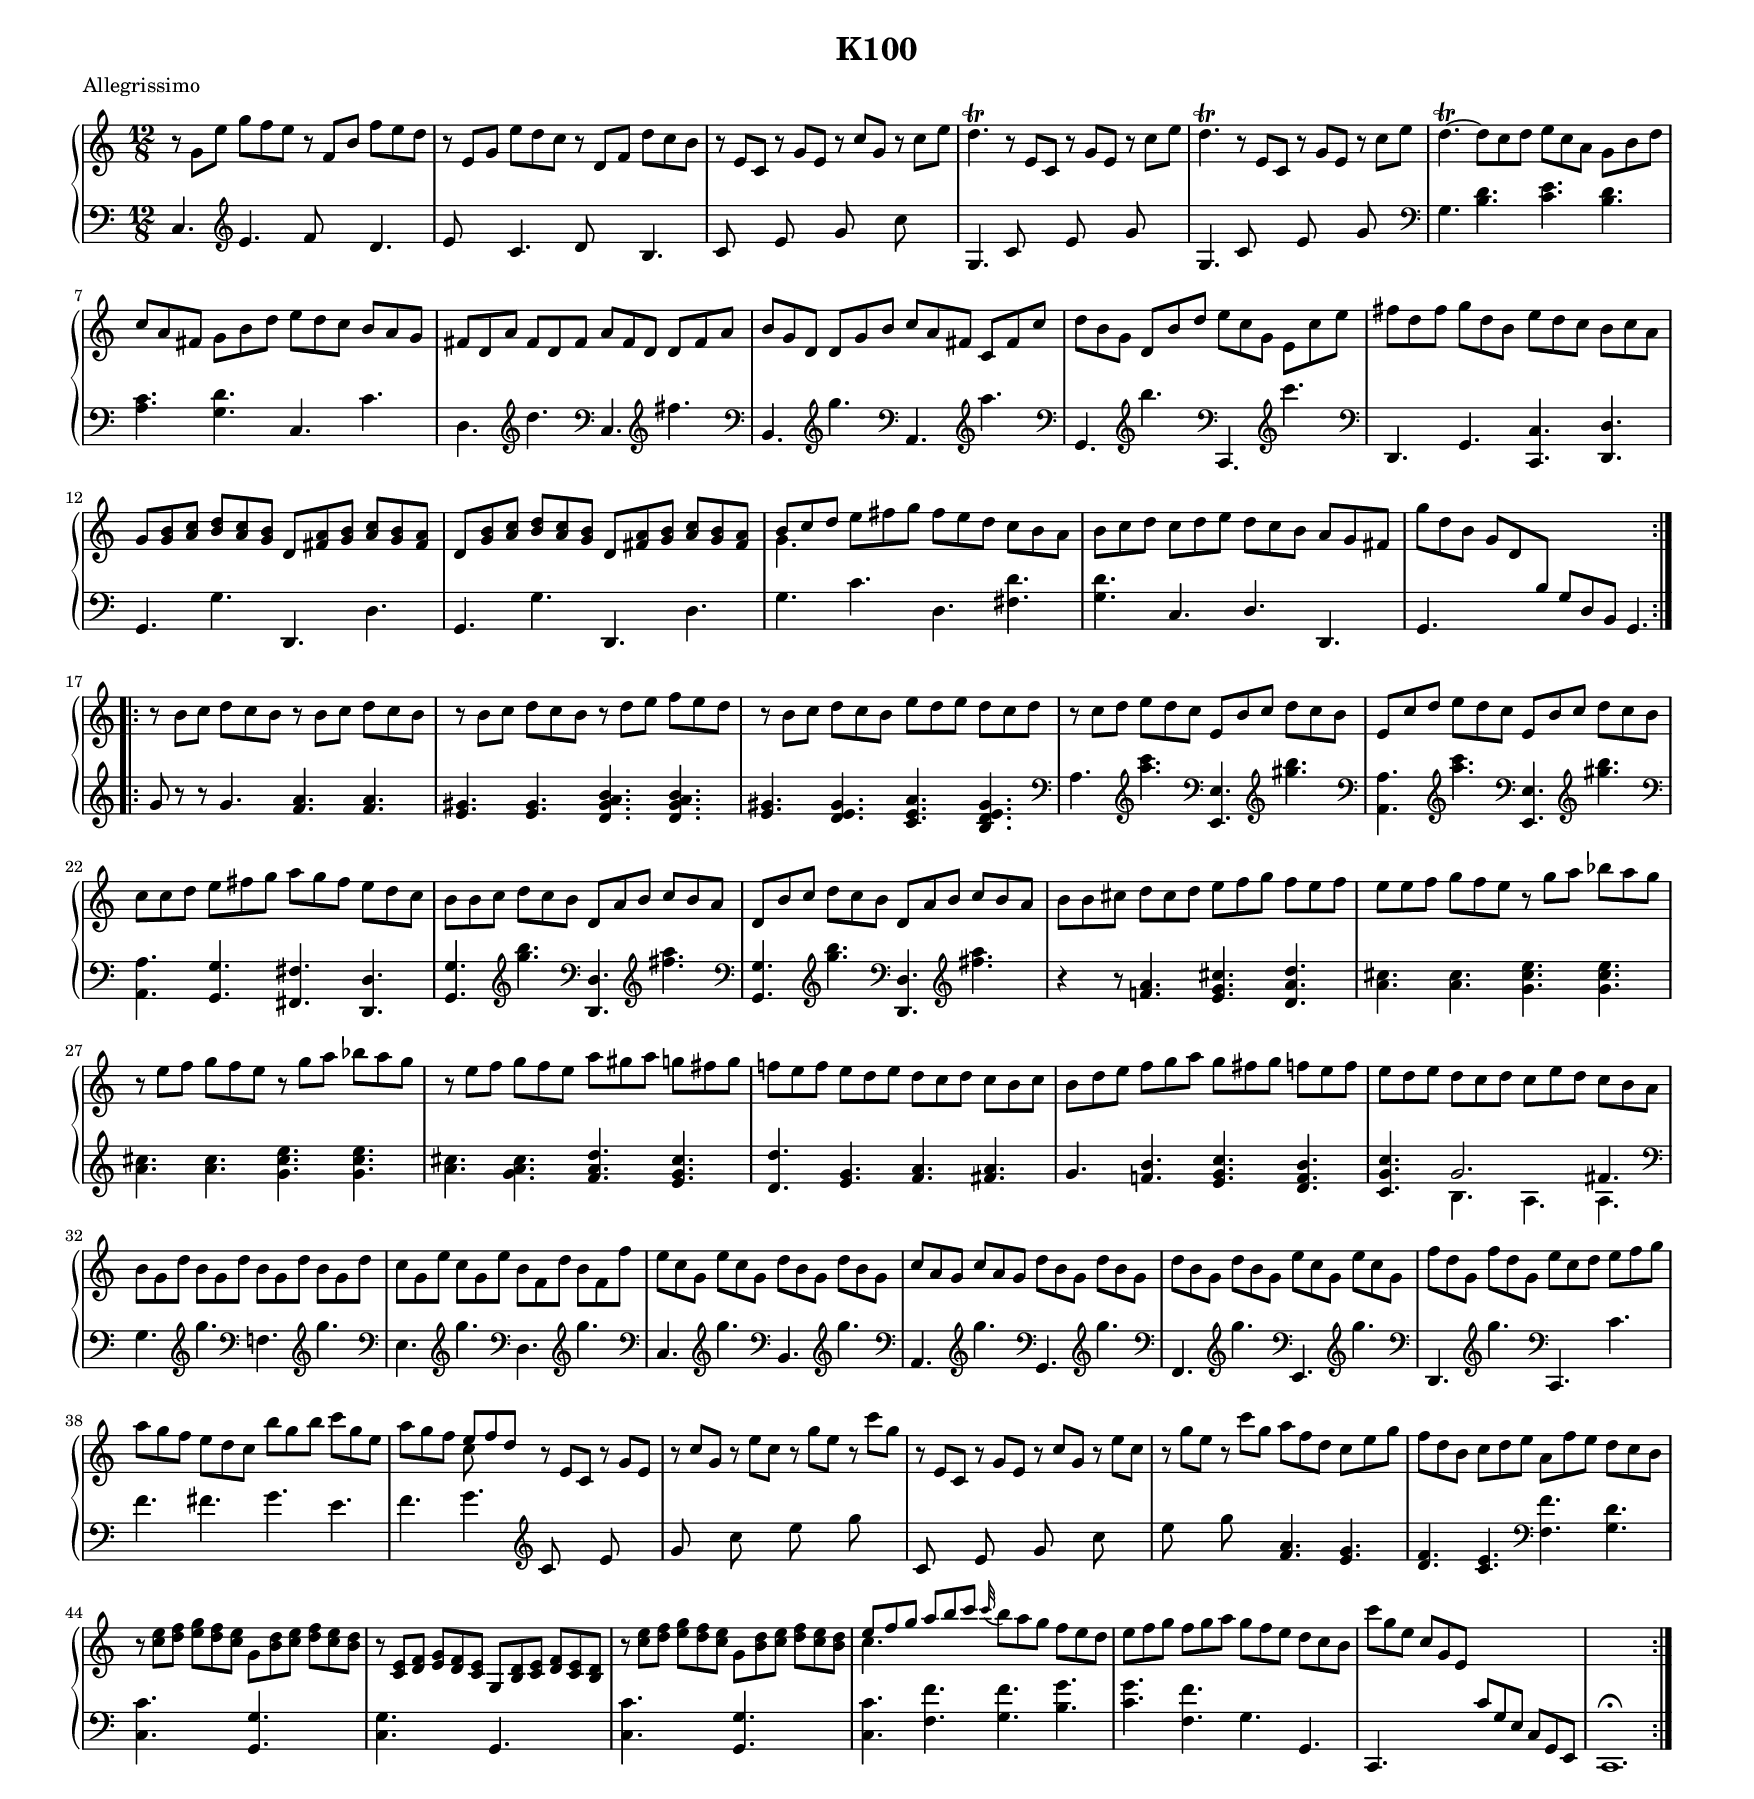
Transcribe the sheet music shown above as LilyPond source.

\version "2.18.2"

#(set-global-staff-size 17.7)

\paper {
  #(set-paper-size "a3")
  print-page-number = ##f
  between-system-padding = #0.1
  between-system-space = #0.1
  ragged-last-bottom = ##f
  ragged-bottom = ##f
  
  top-margin = 12 \cm
  bottom-margin = .3 \cm
}

breaks = {}

\version "2.18.2"

su = \stemUp
sd = \stemDown
sn = \stemNeutral
tu = \tieUp
td = \tieDown
tn = \tieNeutral
cstr = \change Staff = "right"
cstl = \change Staff = "left"

\header {
  title = "K100"
  meter = "Allegrissimo"
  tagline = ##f
}

global = {
  \key c \major
  \time 12/8
}

right = \relative c'' {
  \global
 
  \repeat volta 2 {
    r8 g e' g f e r f, b f' e d
    r8 e, g e' d c r d, f d' c b
    r e, c r g' e r c' g r c e
    
    d4.-\trill r8 e, c r g' e r c' e
    d4.-\trill r8 e, c r g' e r c' e
    d4.-\trill ~ d8 c d e c a g b d
    
    c a fis g b d e d c b a g
    fis d a' fis d fis a fis d d fis a
    b g d d g b c a fis c fis c'
    
    d b g d b' d e c g \sd e c' e \sn
    fis d fis g d b e d c b c a \su 
    << { s b c d c b s a b c b a } { g g a b a g d fis g a g fis } >>
    
    << { s b c d c b s a b c b a } { d, g a b a g d fis g a g fis } >>
    \sn << { b c d } \\ { g,4. } >> e'8 fis g fis e d c b a
    b c d c d e d c b a g fis
    g' d b \su g d \cstl b g d b g4. \sn 
  }
  
  \repeat volta 2 {
    \cstr r8 b'' c d c b r b c d c b
    r b c d c b r d e f e d
    r b c d c b e d e d c d
    
    r c d e d c e, b' c d c b
    e, c' d e d c e, b' c d c b
    c c d e fis g a g fis e d c
    
    b b c d c b \su d, a' b c b a
    d, b' c \sd d c b \su d, a' b c b a
    \sn b b cis d cis d e f g f e f
    
    e e f g f e r g a bes a g
    r e f g f e r g a bes a g
    r e f g f e a gis a g fis g
    
    f! e f e d e d c d c b c
    b d e f g a g fis g f e f
    e d e d c d c e d c b a
    
    \sd b g d' b g d' b g d' b g d'
    c g e' c g e' b f d' b f f'
    e c g e' c g d' b g d' b g
    
    \sn c a g c a g d' b g d' b g
    d' b g d' b g e' c g e' c g
    f' d g, f'd g, e' c d e f g
    
    a g f e d c b' g b c g e
    a g f << { e f d } \\ { c } >> r e, c r g' e
    r c' g r e' c r g' e r c' g

    r e, c r g' e r c' g r e' c
    r g' e r c' g a f d c e g
    f d b c d e a, f' e d c b
    
    r << { e f g f e s d e f e d } { c d e d c g b c d c b } >>
    r << { e, f g f e s d e f e d } { c d e d c g b c d c b } >>
    r << { e' f g f e s d e f e d } { c d e d c g b c d c b } >>
    
    << { e f g a[ b c] } \\ { c,4. } >>  \appoggiatura c'32 b8 a g f e d
    e f g f g a g f e d c b
    c' g e \su c g e \cstl c g e c g e
    c1.-\fermata
  }
}
 
left = \relative c {
  \global
  
  \repeat volta 2 {
    c4. \clef treble e' f8 s4 d4.
    e8 s4 c4. d8 s4 b4.
    c8 s4 e8 s4 g8 s4 c8 s4
    
    g,4. c8 s4 e8 s4 g8 s4
    g,4. c8 s4 e8 s4 g8 s4
    \clef bass g,4. <b d> <c e> <b d>    
    <a c> <g d'> c, c'
    
    << { \sn s4. \clef treble d' s \clef treble fis
        s \clef treble g s \clef treble a
        s \clef treble b s \clef treble c
      } \\
      { \sn \clef bass d,,,4. s \clef bass c s
        \clef bass b s \clef bass a s
        \clef bass g s \clef bass c, s
    } >>
    
    \clef bass d g <c, c'> <d d'>
    g g' d, d'
    g, g' d, d'
    
    g c d, <fis d'>
    <g d'> c, \once \su d d,
    g s s2.
  }
  \once \set Staff.explicitClefVisibility = #end-of-line-invisible 
  
  \repeat volta 2 {
    \clef treble g''8 r r g4. <f a> <f a> 
    <e gis> <e gis> <d gis a b> <d gis a b>
    <e gis> <d e gis> <c e a> <b d e gis>
    
    << { \sn \clef bass a s \clef bass <e, e'> s
         \clef bass <a a'> s \clef bass <e e'> s } \\
       { \sn s \clef treble <a''' c> s \clef treble <gis b>
         s \clef treble <a c> s \clef treble <gis b> } >>
    \clef bass <a,,, a'> <g g'> <fis fis'> <d d'>
     
    << { \sn \clef bass <g g'> s \clef bass <d d'> s
         \clef bass <g g'> s \clef bass <d d'> s } \\
       { \sn s \clef treble <g''' b> s \clef treble <fis a>
         s \clef treble <g b> s \clef treble <fis a> } >>
     r4 r8 <f,! a>4. <e g cis> <d a' d>
     
     \sd <a' cis> <a cis> <g cis e> <g cis e>
     <a cis> <a cis> <g cis e> <g cis e>
     <a cis> <g a cis> \sn <f a d> <e g cis>
     
     <d d'> <e g> <f a> <fis a>
     g <f! b> <e g c> <d f b>
     <c g' c> << { g'2. fis4. } \\ { b,4. a a } >>
     
     << { \sn \clef bass g s \clef bass f! s
          \clef bass e s \clef bass d s
          \clef bass c s \clef bass b s
          \clef bass a s \clef bass g s
          \clef bass f s \clef bass e s
          \clef bass d s \clef bass c } \\
        { \sn s \clef treble g'''' s \clef treble g
          s \clef treble g s \clef treble g
          s \clef treble g s \clef treble g
          s \clef treble g s \clef treble g
          s \clef treble g s \clef treble g
          s \clef treble g } >> c,,
      
     f fis g  e
     f g \clef treble c,8 s4 e8 s4
     g8 s4 c8 s4 e8 s4 g8 s4
     
     c,,8 s4 e8 s4 g8 s4 c8 s4 
     e8 s4 g8 s4 <f, a>4. <e g>
     <d f> <c e> \clef bass <f, f'> <g d'>
     
     <c, c'> s <g g'> s
     <c g'> s g s
     <c c'> s <g g'> s
     
     <c c'> <f f'> <g f'> <b g'>
     <c g'> <f, f'> g g,
     c, s s2.
     s1.
  }
}

\score {
  \new PianoStaff <<
    \new Staff = "right" {
      << 
        \breaks
        \right
      >>
    }
    \new Staff = "left" { 
      <<
        \breaks
        \clef bass \left 
      >>
    }
  >>
  \layout { indent = 0 }
}
